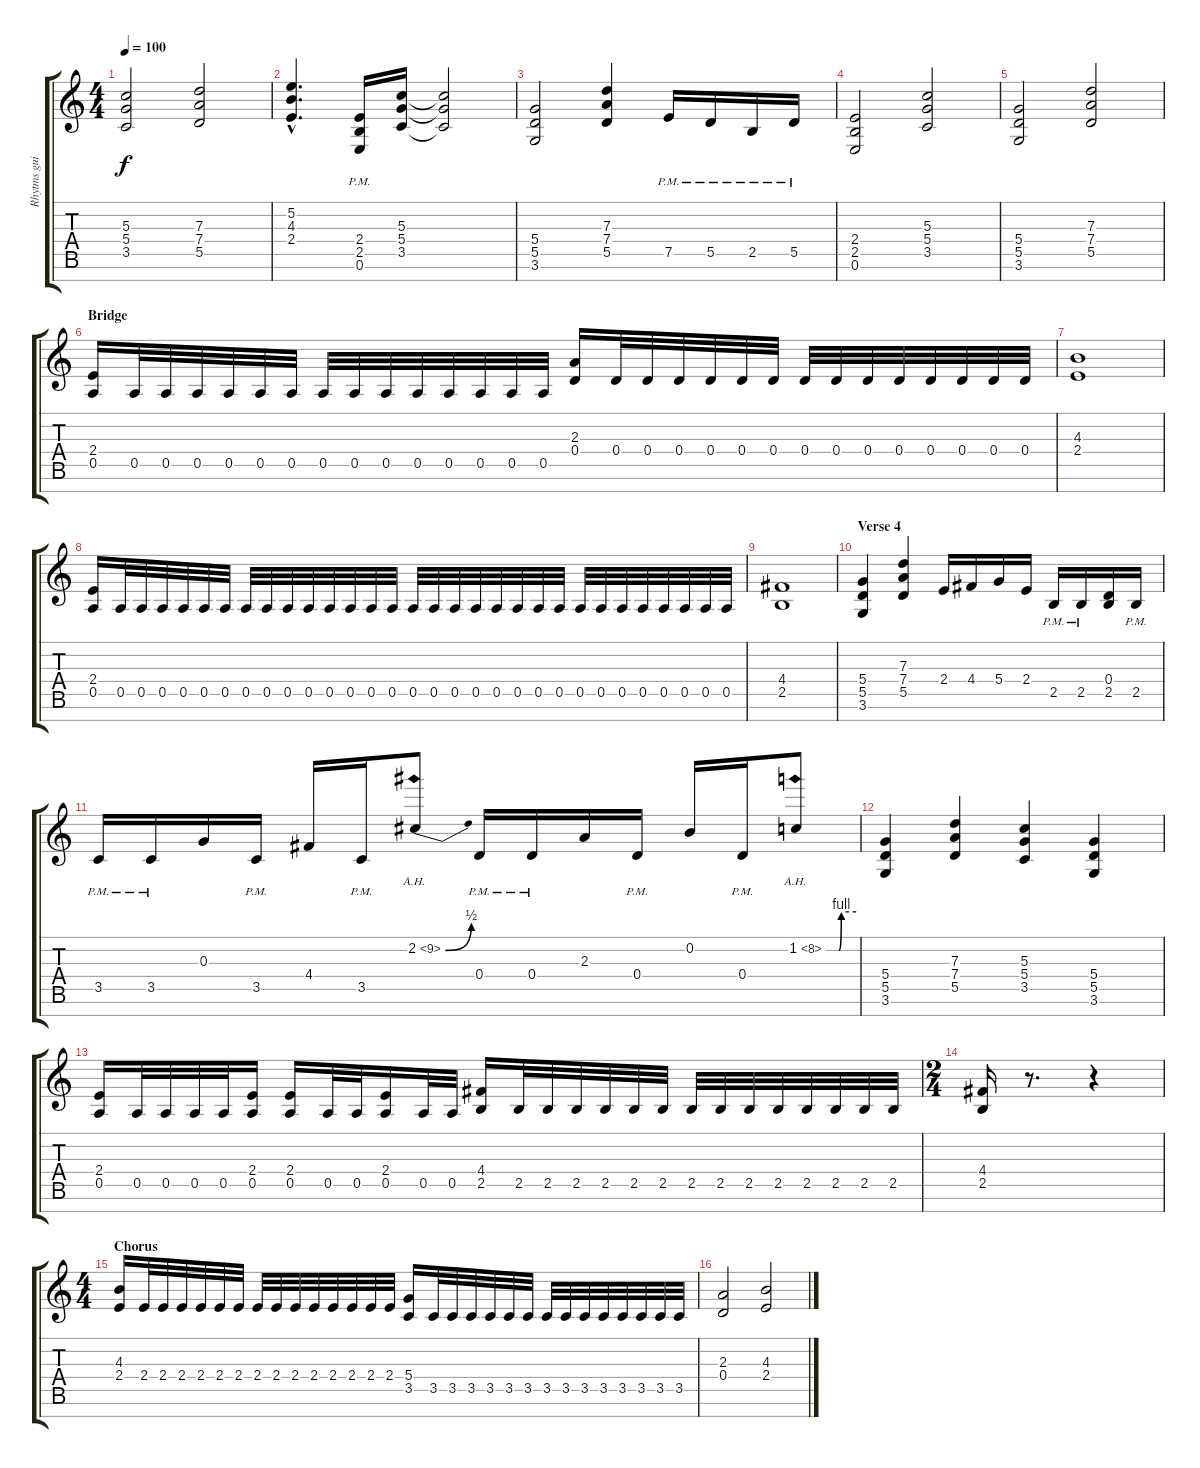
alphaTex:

\track ("Rhytms guit 1" "Rhytms gui") {instrument overdrivenguitar}
\staff {score tabs}
\tuning (E4 B3 G3 D3 A2 E2 B1) {hide}
\ts (4 4)
\tempo 100
\clef g2
\ks c
(5.3 5.4 3.5).2{dy f} (7.3 7.4 5.5).2 |
(5.2{hac} 4.3{hac} 2.4{hac}).4{d} (2.4{pm} 2.5{pm} 0.6{pm}).16 (5.3 5.4 3.5).16 (5.3{t} 5.4{t} 3.5{t}).2 |
(5.4 5.5 3.6).2 (7.3 7.4 5.5).4 7.5{pm}.16 5.5{pm}.16 2.5{pm}.16 5.5{pm}.16 |
(2.4 2.5 0.6).2 (5.3 5.4 3.5).2 |
(5.4 5.5 3.6).2 (7.3 7.4 5.5).2 |
\section ("" "Bridge")
(2.4 0.5).16 0.5.32 0.5.32 0.5.32 0.5.32 0.5.32 0.5.32 0.5.32 0.5.32 0.5.32 0.5.32 0.5.32 0.5.32 0.5.32 0.5.32 (2.3 0.4).16 0.4.32 0.4.32 0.4.32 0.4.32 0.4.32 0.4.32 0.4.32 0.4.32 0.4.32 0.4.32 0.4.32 0.4.32 0.4.32 0.4.32 |
(4.3 2.4).1 |
(2.4 0.5).16 0.5.32 0.5.32 0.5.32 0.5.32 0.5.32 0.5.32 0.5.32 0.5.32 0.5.32 0.5.32 0.5.32 0.5.32 0.5.32 0.5.32 0.5.32 0.5.32 0.5.32 0.5.32 0.5.32 0.5.32 0.5.32 0.5.32 0.5.32 0.5.32 0.5.32 0.5.32 0.5.32 0.5.32 0.5.32 0.5.32 |
(4.4 2.5).1 |
\section ("" "Verse 4")
(5.4 5.5 3.6).4 (7.3 7.4 5.5).4 2.4.16 4.4.16 5.4.16 2.4.16 2.5{pm}.16 2.5{pm}.16 (0.4 2.5).16 2.5{pm}.16 |
3.5{pm}.16 3.5{pm}.16 0.3.16 3.5{pm}.16 4.4.16 3.5{pm}.16 2.2{be (bend 0 0 60 2) ah 7}.8 0.4{pm}.16 0.4{pm}.16 2.3.16 0.4{pm}.16 0.2.16 0.4{pm}.16 1.2{be (custom 0 0 25 0 30 4 60 4) ah 7}.8 |
(5.4 5.5 3.6).4 (7.3 7.4 5.5).4 (5.3 5.4 3.5).4 (5.4 5.5 3.6).4 |
(2.4 0.5).16 0.5.32 0.5.32 0.5.32 0.5.32 (2.4 0.5).16 (2.4 0.5).16 0.5.32 0.5.32 (2.4 0.5).16 0.5.32 0.5.32 (4.4 2.5).16 2.5.32 2.5.32 2.5.32 2.5.32 2.5.32 2.5.32 2.5.32 2.5.32 2.5.32 2.5.32 2.5.32 2.5.32 2.5.32 2.5.32 |
\ts (2 4)
(4.4 2.5).16 r.8{d} r.4 |
\ts (4 4)
\section ("" "Chorus")
(4.3 2.4).16 2.4.32 2.4.32 2.4.32 2.4.32 2.4.32 2.4.32 2.4.32 2.4.32 2.4.32 2.4.32 2.4.32 2.4.32 2.4.32 2.4.32 (5.4 3.5).16 3.5.32 3.5.32 3.5.32 3.5.32 3.5.32 3.5.32 3.5.32 3.5.32 3.5.32 3.5.32 3.5.32 3.5.32 3.5.32 3.5.32 |
(2.3 0.4).2 (4.3 2.4).2
